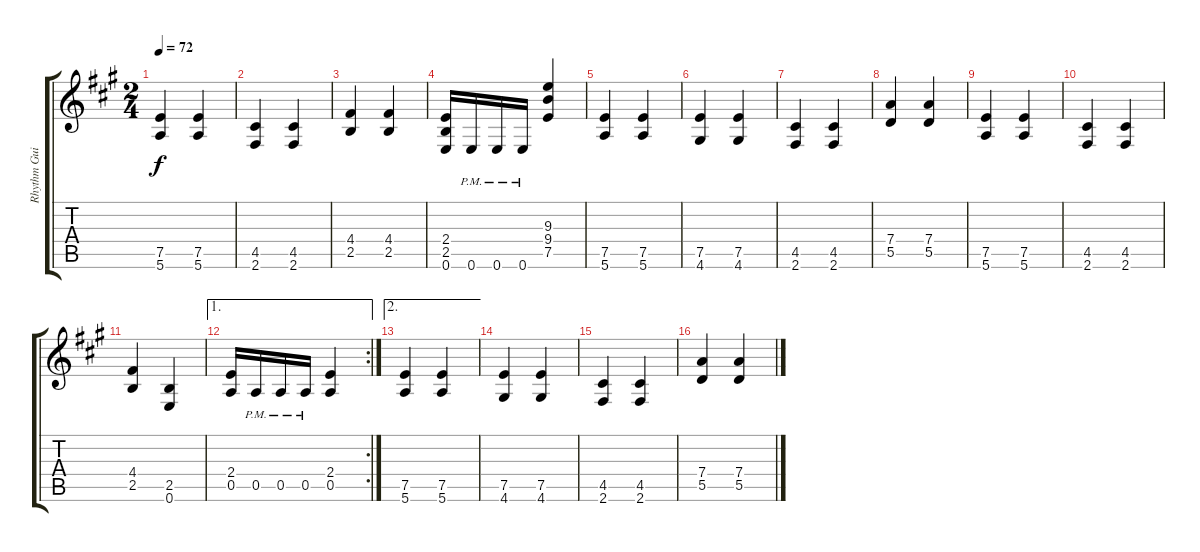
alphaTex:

\track ("Rhythm Guitar" "Rhythm Gui") {instrument acousticguitarnylon}
\staff {score tabs}
\tuning (E4 B3 G3 D3 A2 E2) {hide}
\ts (2 4)
\tempo 72
\clef g2
\ks a
(7.5 5.6).4{dy f} (7.5 5.6).4 |
(4.5 2.6).4 (4.5 2.6).4 |
(4.4 2.5).4 (4.4 2.5).4 |
(2.4 2.5 0.6).16 0.6{pm}.16 0.6{pm}.16 0.6{pm}.16 (9.3 9.4 7.5).4 |
(7.5 5.6).4 (7.5 5.6).4 |
(7.5 4.6).4 (7.5 4.6).4 |
(4.5 2.6).4 (4.5 2.6).4 |
(7.4 5.5).4 (7.4 5.5).4 |
(7.5 5.6).4 (7.5 5.6).4 |
(4.5 2.6).4 (4.5 2.6).4 |
(4.4 2.5).4 (2.5 0.6).4 |
\ae 1
\rc 2
(2.4 0.5).16 0.5{pm}.16 0.5{pm}.16 0.5{pm}.16 (2.4 0.5).4 |
\ae 2
(7.5 5.6).4 (7.5 5.6).4 |
(7.5 4.6).4 (7.5 4.6).4 |
(4.5 2.6).4 (4.5 2.6).4 |
(7.4 5.5).4 (7.4 5.5).4
